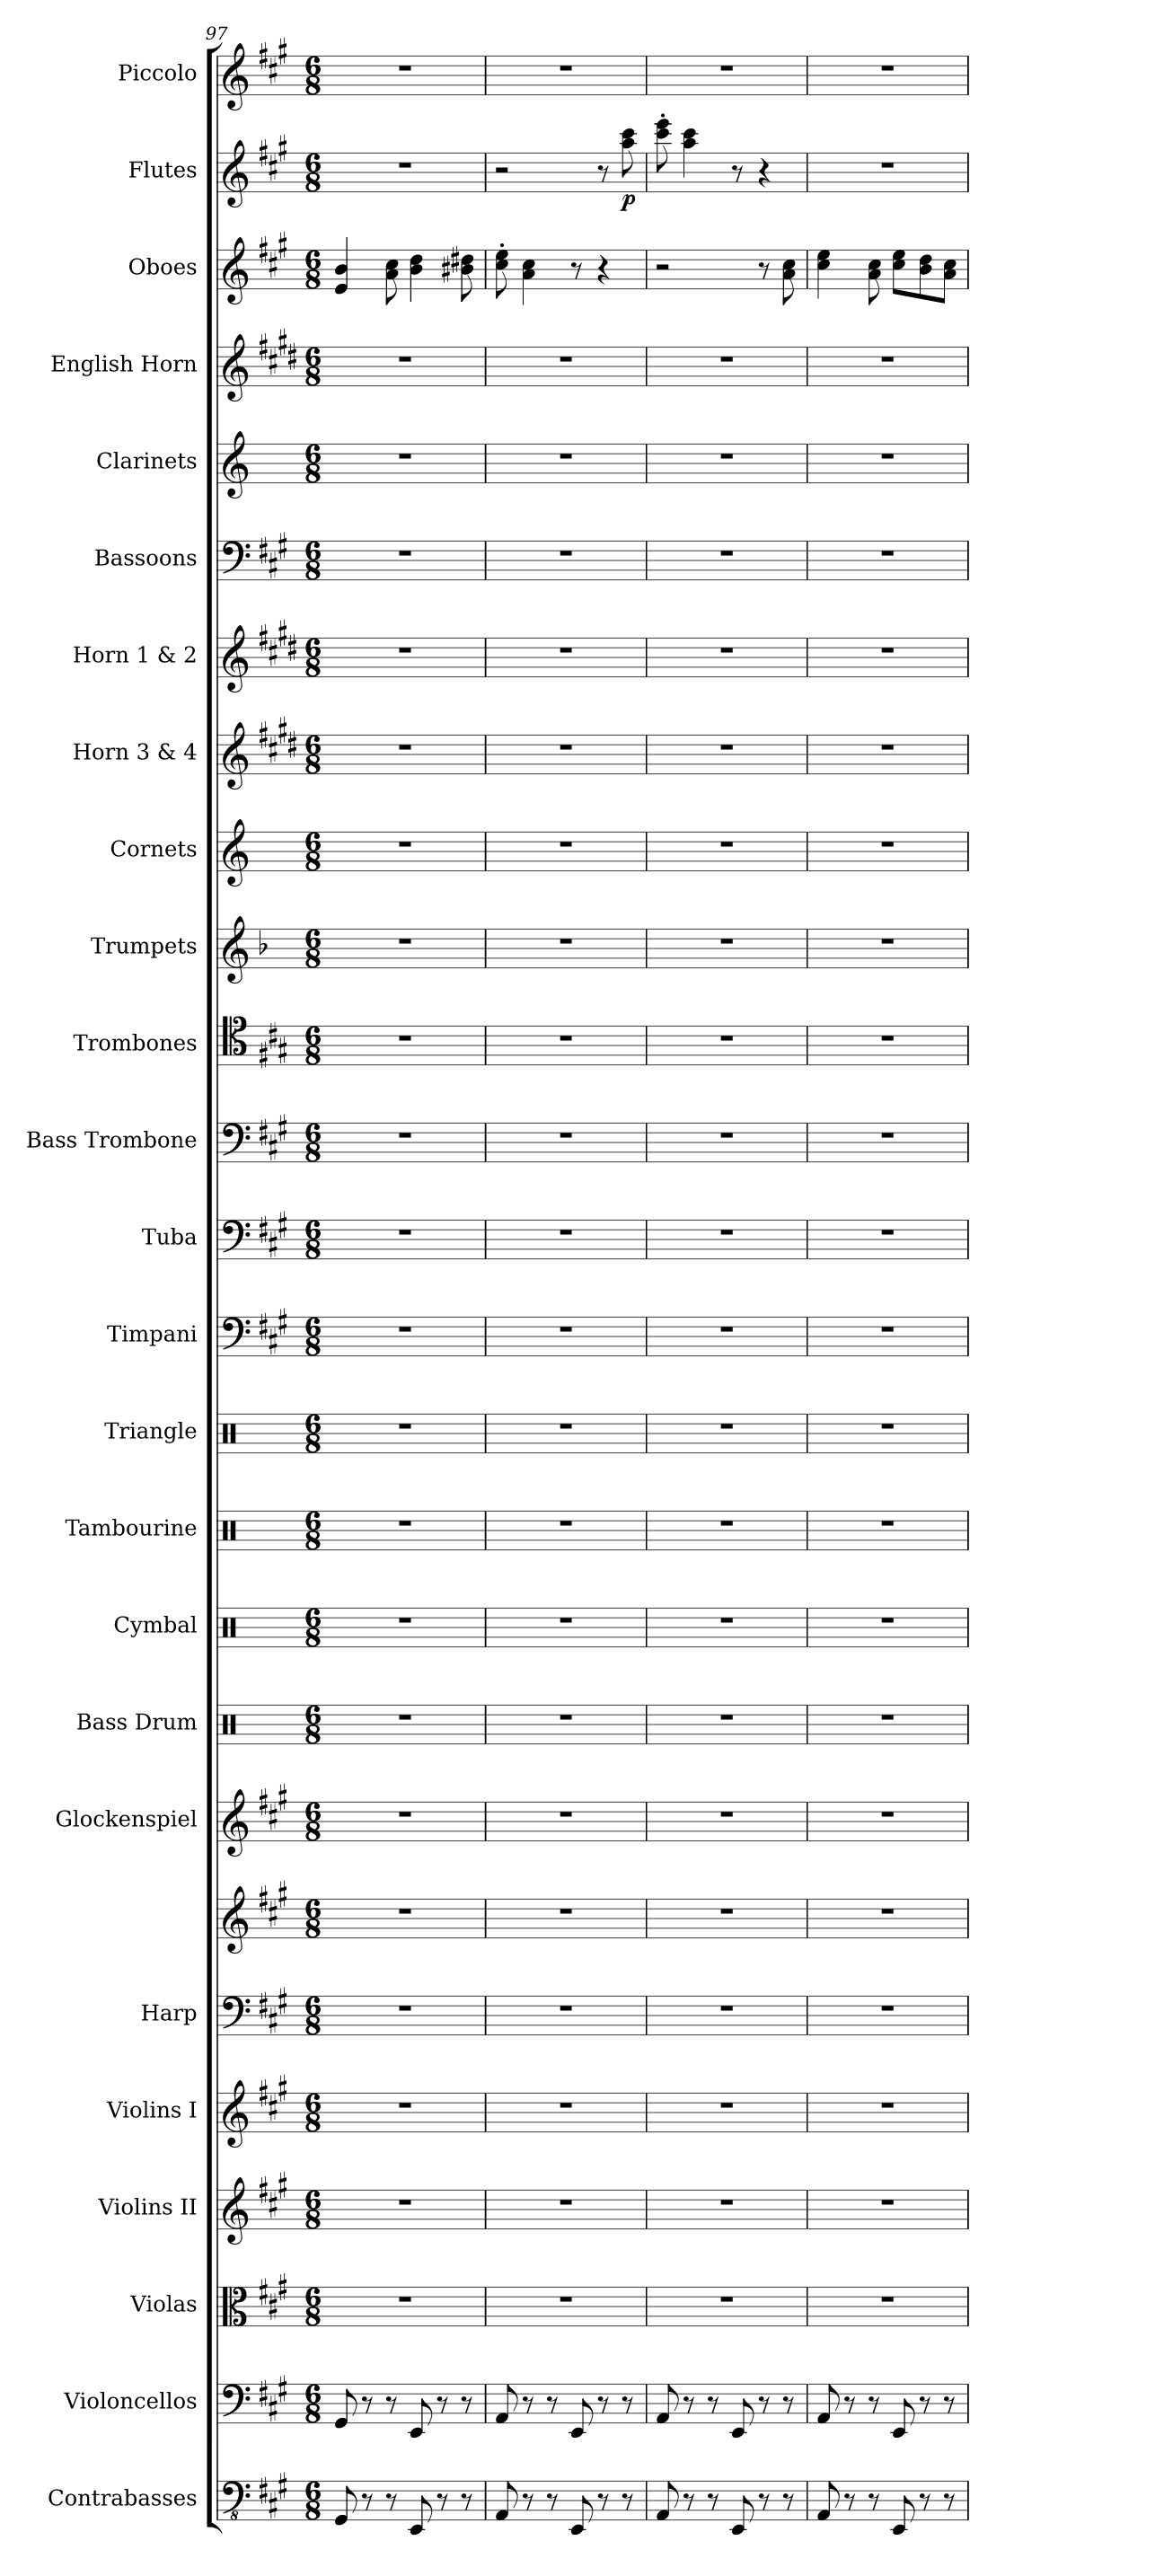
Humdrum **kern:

**kern	**kern	**kern	**kern	**kern	**kern	**kern	**kern	**kern	**kern	**kern	**kern	**kern	**kern	**kern	**kern	**kern	**kern	**kern	**kern	**kern	**kern	**kern	**kern	**kern	**dynam	**kern
*part25	*part24	*part23	*part22	*part21	*part20	*part20	*part19	*part18	*part17	*part16	*part15	*part14	*part13	*part12	*part11	*part10	*part9	*part8	*part7	*part6	*part5	*part4	*part3	*part2	*part2	*part1
*staff26	*staff25	*staff24	*staff23	*staff22	*staff21	*staff20	*staff19	*staff18	*staff17	*staff16	*staff15	*staff14	*staff13	*staff12	*staff11	*staff10	*staff9	*staff8	*staff7	*staff6	*staff5	*staff4	*staff3	*staff2	*staff2	*staff1
*I"Contrabasses	*I"Violoncellos	*I"Violas	*I"Violins II	*I"Violins I	*I"Harp	*	*I"Glockenspiel	*I"Bass Drum	*I"Cymbal	*I"Tambourine	*I"Triangle	*I"Timpani	*I"Tuba	*I"Bass Trombone	*I"Trombones	*I"Trumpets	*I"Cornets	*I"Horn 3 &amp; 4	*I"Horn 1 &amp; 2	*I"Bassoons	*I"Clarinets	*I"English Horn	*I"Oboes	*I"Flutes	*	*I"Piccolo
*I'Cbs.	*I'Vcs.	*I'Vlas.	*I'Vlns.II	*I'Vlns. I	*I'Hrp.	*	*I'Glk.	*I'B. Dr.	*I'Cym.	*I'Tamb.	*I'Tria.	*I'Timp.	*I'Tba.	*I'B. Tbn.	*I'Tbn.	*I'Trmpt.	*I'Cornt.	*I'Hn.	*I'Hn.	*I'Bsn.	*I'Cl.	*	*I'Ob.	*I'Fl.	*	*I'Picc.
*clefFv4	*clefF4	*clefC3	*clefG2	*clefG2	*clefF4	*clefG2	*clefG2	*clefX	*clefX	*clefX	*clefX	*clefF4	*clefF4	*clefF4	*clefC4	*clefG2	*clefG2	*clefG2	*clefG2	*clefF4	*clefG2	*clefG2	*clefG2	*clefG2	*	*clefG2
*	*	*	*	*	*	*	*ITrd-14c-24	*	*	*	*	*	*	*	*	*ITrd-2c-4	*ITrd2c3	*ITrd4c7	*ITrd4c7	*	*ITrd2c3	*ITrd4c7	*	*	*	*ITrd-7c-12
*k[f#c#g#]	*k[f#c#g#]	*k[f#c#g#]	*k[f#c#g#]	*k[f#c#g#]	*k[f#c#g#]	*k[f#c#g#]	*k[f#c#g#]	*k[]	*k[]	*k[]	*k[]	*k[f#c#g#]	*k[f#c#g#]	*k[f#c#g#]	*k[f#c#g#]	*k[f#c#g#]	*k[f#c#g#]	*k[f#c#g#]	*k[f#c#g#]	*k[f#c#g#]	*k[f#c#g#]	*k[f#c#g#]	*k[f#c#g#]	*k[f#c#g#]	*	*k[f#c#g#]
*M6/8	*M6/8	*M6/8	*M6/8	*M6/8	*M6/8	*M6/8	*M6/8	*M6/8	*M6/8	*M6/8	*M6/8	*M6/8	*M6/8	*M6/8	*M6/8	*M6/8	*M6/8	*M6/8	*M6/8	*M6/8	*M6/8	*M6/8	*M6/8	*M6/8	*	*M6/8
=97	=97	=97	=97	=97	=97	=97	=97	=97	=97	=97	=97	=97	=97	=97	=97	=97	=97	=97	=97	=97	=97	=97	=97	=97	=97	=97
8GGG#/	8GG#/	2.r	2.r	2.r	2.r	2.r	2.r	2.r	2.r	2.r	2.r	2.r	2.r	2.r	2.r	2.r	2.r	2.r	2.r	2.r	2.r	2.r	4e/ 4b/	2.r	.	2.r
8r	8r	.	.	.	.	.	.	.	.	.	.	.	.	.	.	.	.	.	.	.	.	.	.	.	.	.
8r	8r	.	.	.	.	.	.	.	.	.	.	.	.	.	.	.	.	.	.	.	.	.	8a\ 8cc#\	.	.	.
8EEE/	8EE/	.	.	.	.	.	.	.	.	.	.	.	.	.	.	.	.	.	.	.	.	.	4b\ 4dd\	.	.	.
8r	8r	.	.	.	.	.	.	.	.	.	.	.	.	.	.	.	.	.	.	.	.	.	.	.	.	.
8r	8r	.	.	.	.	.	.	.	.	.	.	.	.	.	.	.	.	.	.	.	.	.	8b#X\ 8dd#X\	.	.	.
=98	=98	=98	=98	=98	=98	=98	=98	=98	=98	=98	=98	=98	=98	=98	=98	=98	=98	=98	=98	=98	=98	=98	=98	=98	=98	=98
8AAA/	8AA/	2.r	2.r	2.r	2.r	2.r	2.r	2.r	2.r	2.r	2.r	2.r	2.r	2.r	2.r	2.r	2.r	2.r	2.r	2.r	2.r	2.r	8cc#\' 8ee\'	2r	.	2.r
8r	8r	.	.	.	.	.	.	.	.	.	.	.	.	.	.	.	.	.	.	.	.	.	4a\ 4cc#\	.	.	.
8r	8r	.	.	.	.	.	.	.	.	.	.	.	.	.	.	.	.	.	.	.	.	.	.	.	.	.
8EEE/	8EE/	.	.	.	.	.	.	.	.	.	.	.	.	.	.	.	.	.	.	.	.	.	8r	.	.	.
8r	8r	.	.	.	.	.	.	.	.	.	.	.	.	.	.	.	.	.	.	.	.	.	4r	8r	.	.
!	!	!	!	!	!	!	!	!	!	!	!	!	!	!	!	!	!	!	!	!	!	!	!	!	!LO:DY:b	!
8r	8r	.	.	.	.	.	.	.	.	.	.	.	.	.	.	.	.	.	.	.	.	.	.	8aa\ 8ccc#\	p	.
=99	=99	=99	=99	=99	=99	=99	=99	=99	=99	=99	=99	=99	=99	=99	=99	=99	=99	=99	=99	=99	=99	=99	=99	=99	=99	=99
8AAA/	8AA/	2.r	2.r	2.r	2.r	2.r	2.r	2.r	2.r	2.r	2.r	2.r	2.r	2.r	2.r	2.r	2.r	2.r	2.r	2.r	2.r	2.r	2r	8ccc#\' 8eee\'	.	2.r
8r	8r	.	.	.	.	.	.	.	.	.	.	.	.	.	.	.	.	.	.	.	.	.	.	4aa\ 4ccc#\	.	.
8r	8r	.	.	.	.	.	.	.	.	.	.	.	.	.	.	.	.	.	.	.	.	.	.	.	.	.
8EEE/	8EE/	.	.	.	.	.	.	.	.	.	.	.	.	.	.	.	.	.	.	.	.	.	.	8r	.	.
8r	8r	.	.	.	.	.	.	.	.	.	.	.	.	.	.	.	.	.	.	.	.	.	8r	4r	.	.
8r	8r	.	.	.	.	.	.	.	.	.	.	.	.	.	.	.	.	.	.	.	.	.	8a\ 8cc#\	.	.	.
=100	=100	=100	=100	=100	=100	=100	=100	=100	=100	=100	=100	=100	=100	=100	=100	=100	=100	=100	=100	=100	=100	=100	=100	=100	=100	=100
8AAA/	8AA/	2.r	2.r	2.r	2.r	2.r	2.r	2.r	2.r	2.r	2.r	2.r	2.r	2.r	2.r	2.r	2.r	2.r	2.r	2.r	2.r	2.r	4cc#\ 4ee\	2.r	.	2.r
8r	8r	.	.	.	.	.	.	.	.	.	.	.	.	.	.	.	.	.	.	.	.	.	.	.	.	.
8r	8r	.	.	.	.	.	.	.	.	.	.	.	.	.	.	.	.	.	.	.	.	.	8a\ 8cc#\	.	.	.
8EEE/	8EE/	.	.	.	.	.	.	.	.	.	.	.	.	.	.	.	.	.	.	.	.	.	8cc#\ 8ee\L	.	.	.
8r	8r	.	.	.	.	.	.	.	.	.	.	.	.	.	.	.	.	.	.	.	.	.	8b\ 8dd\	.	.	.
8r	8r	.	.	.	.	.	.	.	.	.	.	.	.	.	.	.	.	.	.	.	.	.	8a\ 8cc#\J	.	.	.
=	=	=	=	=	=	=	=	=	=	=	=	=	=	=	=	=	=	=	=	=	=	=	=	=	=	=
*-	*-	*-	*-	*-	*-	*-	*-	*-	*-	*-	*-	*-	*-	*-	*-	*-	*-	*-	*-	*-	*-	*-	*-	*-	*-	*-
